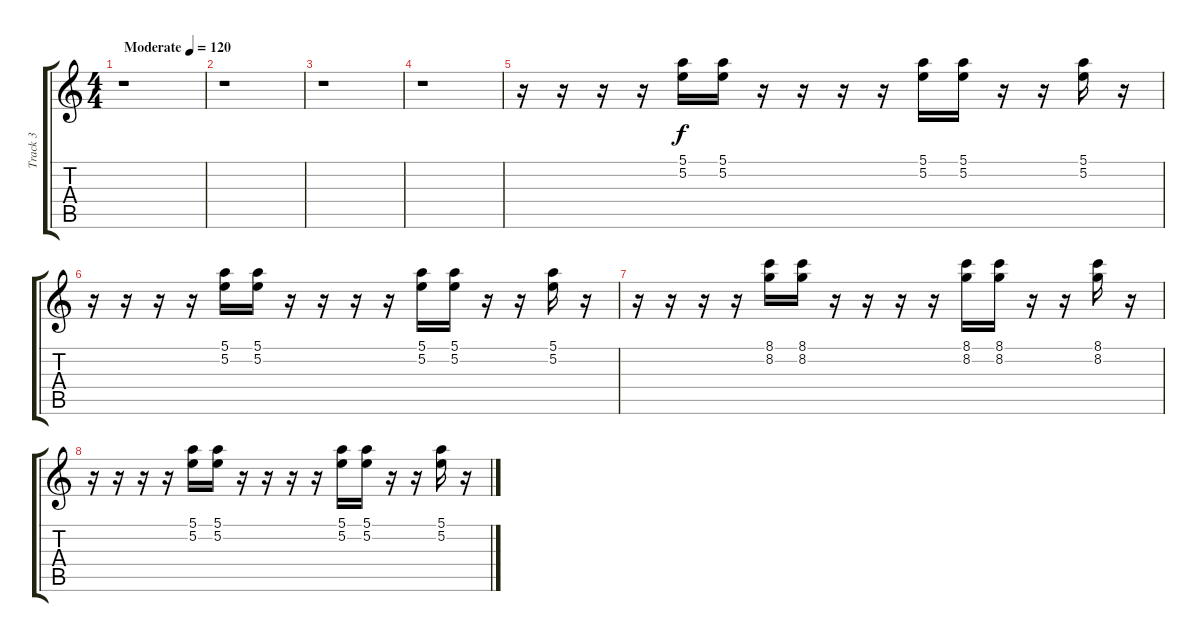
\track ("Track 3" "Track 3") {instrument distortionguitar}
\staff {score tabs}
\tuning (E4 B3 G3 D3 A2 E2) {hide}
\ts (4 4)
\tempo (120 "Moderate")
\clef g2
\ks c
r.1{dy f instrument distortionguitar} |
r.1 |
r.1 |
r.1 |
r.16 r.16 r.16 r.16 (5.1 5.2).16 (5.1 5.2).16 r.16 r.16 r.16 r.16 (5.1 5.2).16 (5.1 5.2).16 r.16 r.16 (5.1 5.2).16 r.16 |
r.16 r.16 r.16 r.16 (5.1 5.2).16 (5.1 5.2).16 r.16 r.16 r.16 r.16 (5.1 5.2).16 (5.1 5.2).16 r.16 r.16 (5.1 5.2).16 r.16 |
r.16 r.16 r.16 r.16 (8.1 8.2).16 (8.1 8.2).16 r.16 r.16 r.16 r.16 (8.1 8.2).16 (8.1 8.2).16 r.16 r.16 (8.1 8.2).16 r.16 |
r.16 r.16 r.16 r.16 (5.1 5.2).16 (5.1 5.2).16 r.16 r.16 r.16 r.16 (5.1 5.2).16 (5.1 5.2).16 r.16 r.16 (5.1 5.2).16 r.16
